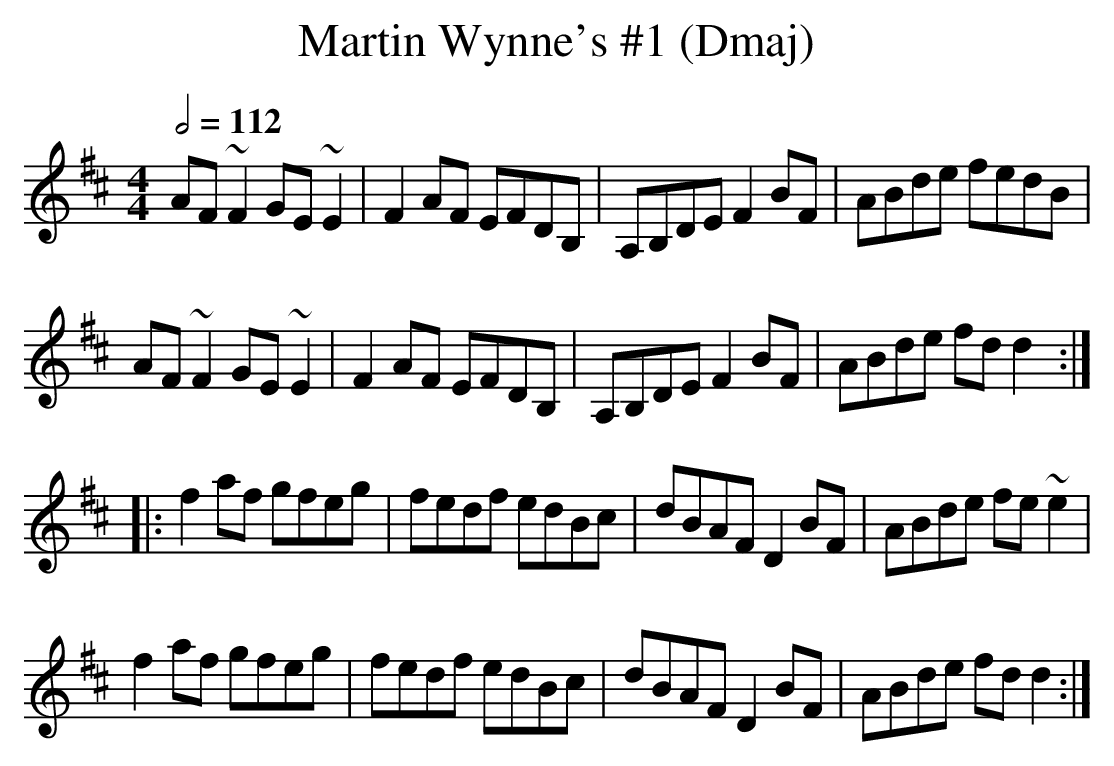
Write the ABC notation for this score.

X:1
T:Martin Wynne's #1 (Dmaj)
Q:1/2=112
M:4/4
L:1/8
K:Dmaj
AF~F2 GE~E2|F2AF EFDB,|A,B,DE F2BF|ABde fedB|
AF~F2 GE~E2|F2AF EFDB,|A,B,DE F2BF|ABde fdd2:|
|:f2af gfeg|fedf edBc|dBAF D2BF|ABde fe~e2|
f2af gfeg|fedf edBc|dBAF D2BF|ABde fdd2:|
